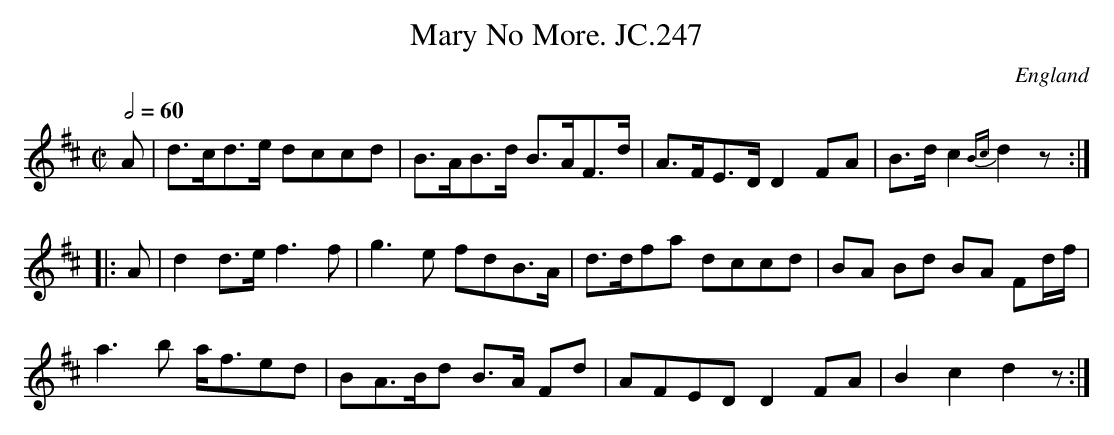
X:1
T:Mary No More. JC.247
O:England
M:C|
L:1/8
Q:2/4=60
K:D major
A|\
d>cd>e dccd|B>AB>d B>AF>d|A>FE>D D2FA|B>dc2 {Bc}d2z:|!
|:A|d2d>e f3f|g3e fdB>A|d>dfa dccd|BA Bd BA Fd/f/|!
a3b a<fed|BA>Bd B>A Fd|AFED D2FA|B2c2 d2z:|
